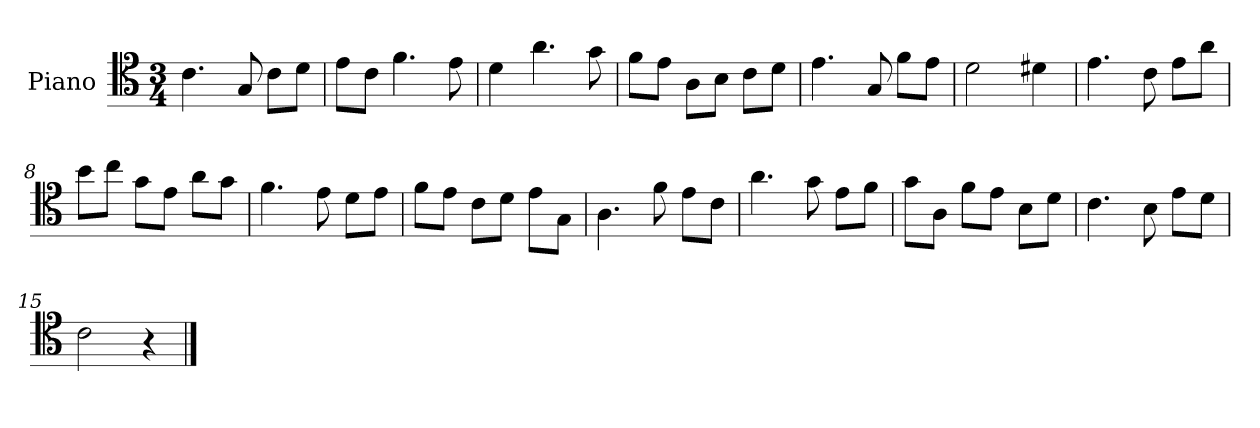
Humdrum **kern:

**kern
*part1
*staff1
*I"Piano
*I'Pno.
*clefC4
*k[]
*M3/4
=1
4.c\
8G/
8c\L
8d\J
=2
8e\L
8c\J
4.f\
8e\
=3
4d\
4.a\
8g\
=4
8f\L
8e\J
8A\L
8B\J
8c\L
8d\J
=5
4.e\
8G/
8f\L
8e\J
=6
2d\
4d#X\
=7
4.e\
8c\
8e\L
8a\J
=8
8b\L
8cc\J
8g\L
8e\J
8a\L
8g\J
=9
4.f\
8e\
8d\L
8e\J
!!LO:LB:g=z
=10
8f\L
8e\J
8c\L
8d\J
8e\L
8G\J
=11
4.A\
8f\
8e\L
8c\J
=12
4.a\
8g\
8e\L
8f\J
=13
8g\L
8A\J
8f\L
8e\J
8B\L
8d\J
=14
4.c\
8B\
8e\L
8d\J
=15
2c\
4r
==
*-
